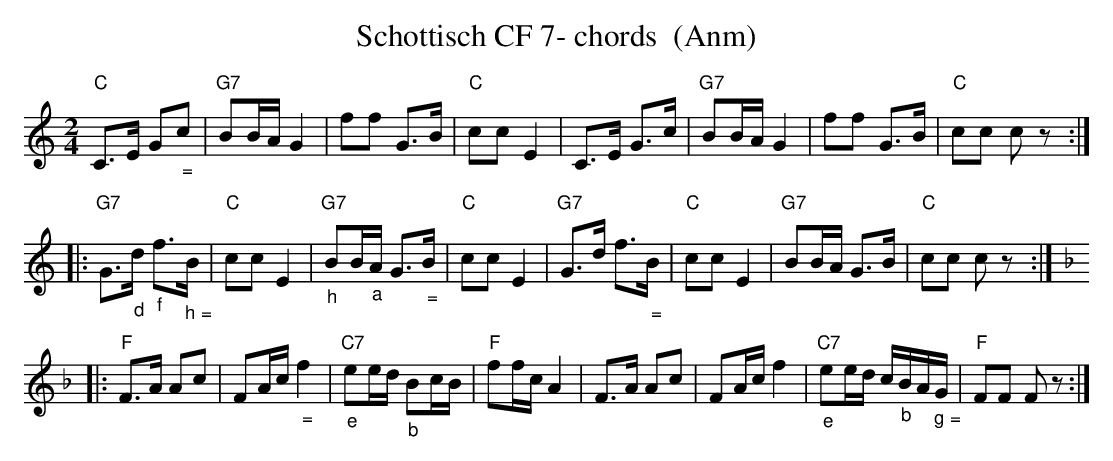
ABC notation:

X:1
T:Schottisch CF 7- chords  (Anm)
M:2/4
L:1/8
K:Cmaj%%MIDI gchordon
"C"C>E G"_ ="c | "G7"BB/2A/2 G2 | ff G>B | "C"cc E2 | C>E G>c | "G7"BB/2A/2 G2 | \
ff G>B | "C"cc cz ::
"G7"G>"_d"d "_f"f>"_ h ="B | "C"ccE2 | "G7""_h"BB/2"_a"A/2 G>"_ ="B | "C"ccE2 | \
"G7"G>d f>"_ ="B | "C"cc E2 | "G7"BB/2A/2 G>B | "C"cc cz ::
[K:Fmaj] "F"F>A Ac | FA/2c/2 "_ ="f2 | \
"C7""_e"ee/2d/2 "_b"Bc/2B/2 | "F"ff/2c/2 A2 | F>A Ac | FA/2c/2 f2 | "C7""_e"ee/2d/2 c/2"_b"B/2A/2"_ g ="G/2 | "F"FF Fz :|
